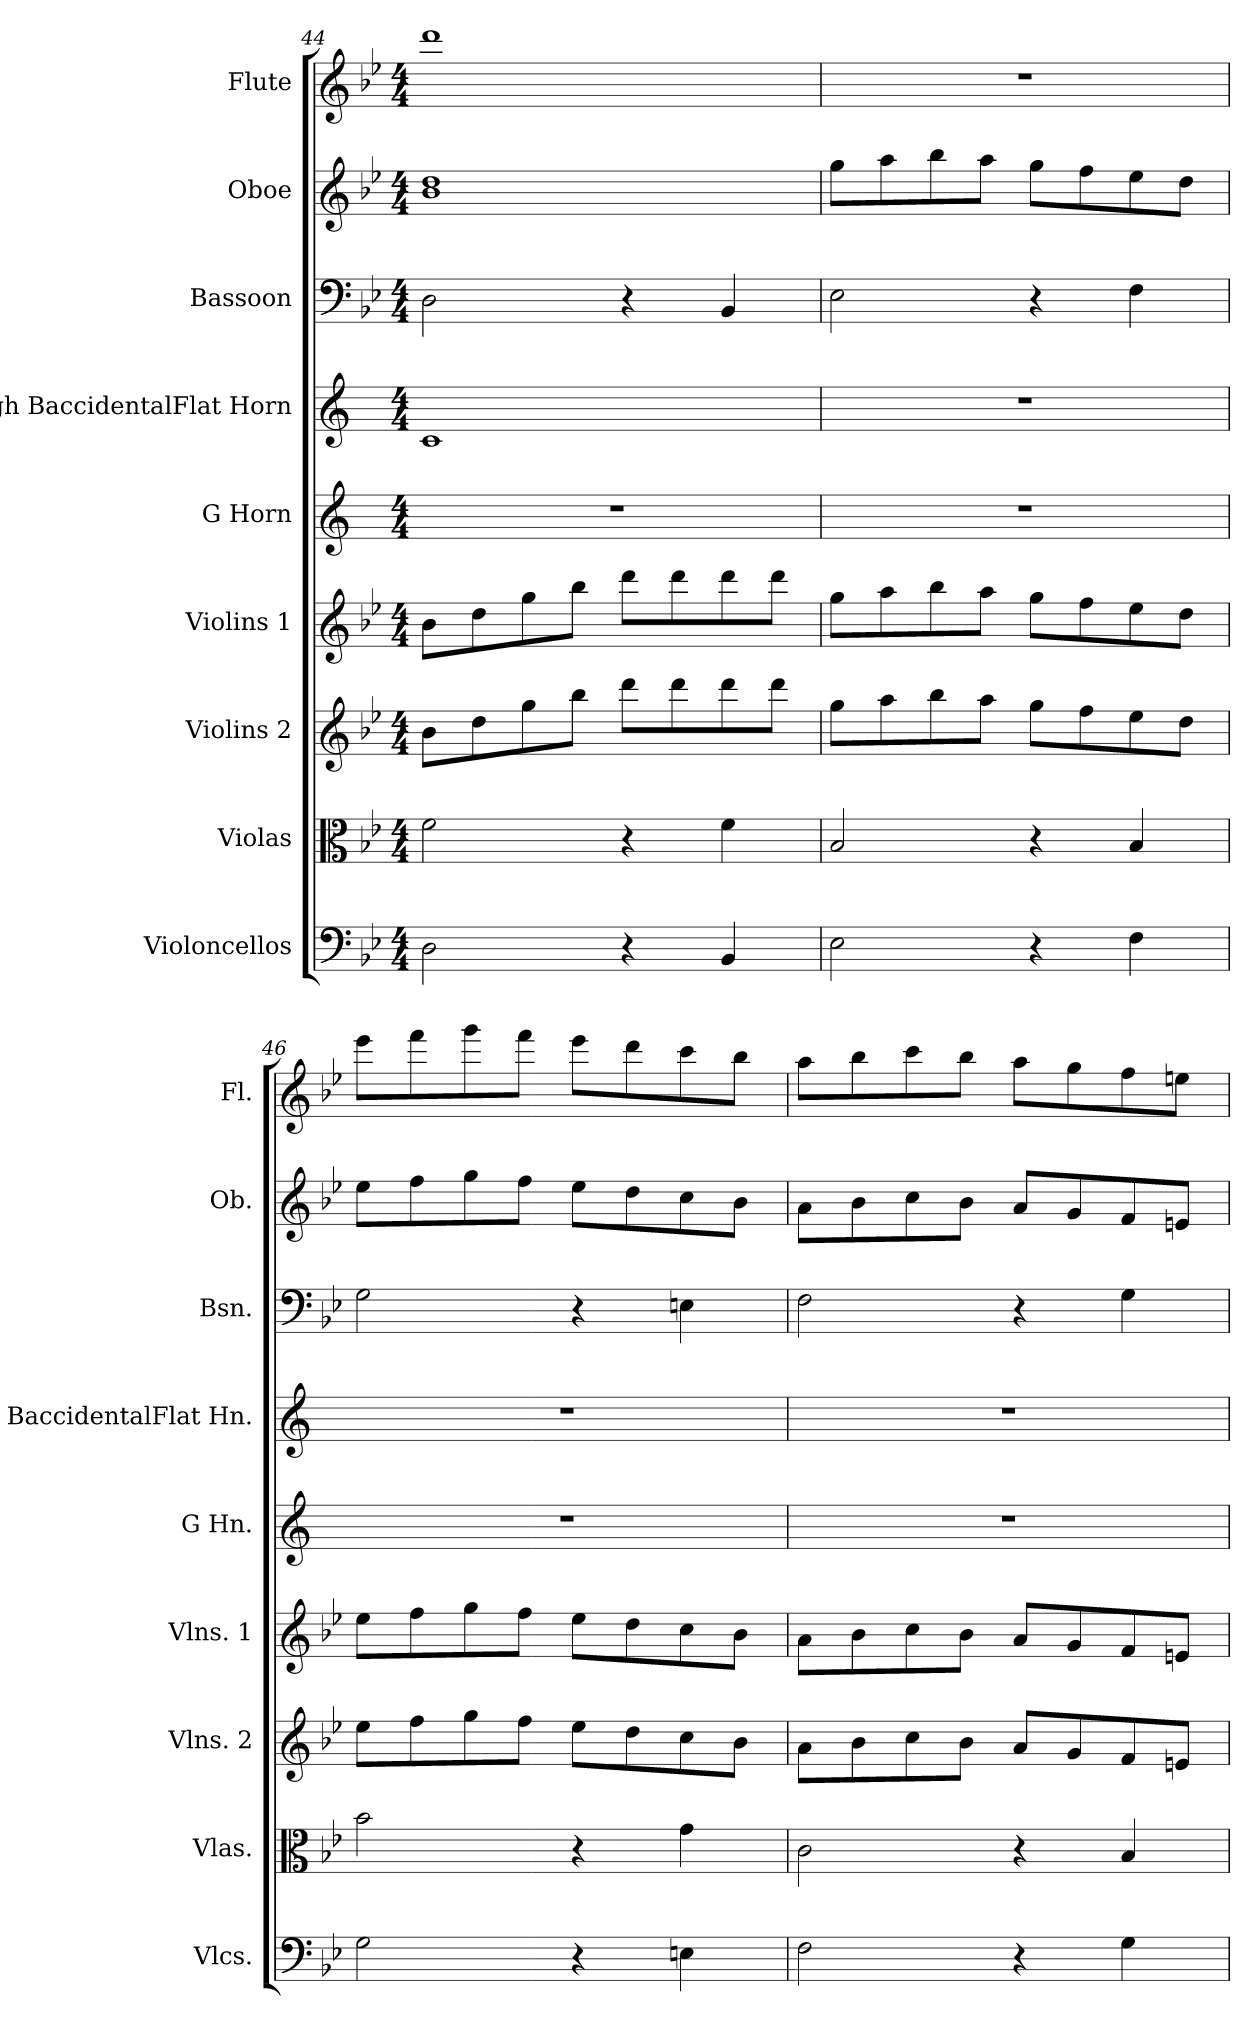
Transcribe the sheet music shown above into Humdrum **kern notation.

**kern	**kern	**kern	**kern	**kern	**kern	**kern	**kern	**kern
*part9	*part8	*part7	*part6	*part5	*part4	*part3	*part2	*part1
*staff9	*staff8	*staff7	*staff6	*staff5	*staff4	*staff3	*staff2	*staff1
*I"Violoncellos	*I"Violas	*I"Violins 2	*I"Violins 1	*I"G Horn	*I"High BaccidentalFlat Horn	*I"Bassoon	*I"Oboe	*I"Flute
*I'Vlcs.	*I'Vlas.	*I'Vlns. 2	*I'Vlns. 1	*I'G Hn.	*I'H. BaccidentalFlat Hn.	*I'Bsn.	*I'Ob.	*I'Fl.
*clefF4	*clefC3	*clefG2	*clefG2	*clefG2	*clefG2	*clefF4	*clefG2	*clefG2
*	*	*	*	*ITrd3c5	*ITrd1c2	*	*	*
*k[b-e-]	*k[b-e-]	*k[b-e-]	*k[b-e-]	*k[f#]	*k[b-e-]	*k[b-e-]	*k[b-e-]	*k[b-e-]
*M4/4	*M4/4	*M4/4	*M4/4	*M4/4	*M4/4	*M4/4	*M4/4	*M4/4
=44	=44	=44	=44	=44	=44	=44	=44	=44
2D\	2f\	8b-\L	8b-\L	1r	1B-	2D\	1b- 1dd	1ddd
.	.	8dd\	8dd\	.	.	.	.	.
.	.	8gg\	8gg\	.	.	.	.	.
.	.	8bb-\J	8bb-\J	.	.	.	.	.
4r	4r	8ddd\L	8ddd\L	.	.	4r	.	.
.	.	8ddd\	8ddd\	.	.	.	.	.
4BB-/	4f\	8ddd\	8ddd\	.	.	4BB-/	.	.
.	.	8ddd\J	8ddd\J	.	.	.	.	.
!!LO:PB:g=z
=45	=45	=45	=45	=45	=45	=45	=45	=45
2E-\	2B-/	8gg\L	8gg\L	1r	1r	2E-\	8gg\L	1r
.	.	8aa\	8aa\	.	.	.	8aa\	.
.	.	8bb-\	8bb-\	.	.	.	8bb-\	.
.	.	8aa\J	8aa\J	.	.	.	8aa\J	.
4r	4r	8gg\L	8gg\L	.	.	4r	8gg\L	.
.	.	8ff\	8ff\	.	.	.	8ff\	.
4F\	4B-/	8ee-\	8ee-\	.	.	4F\	8ee-\	.
.	.	8dd\J	8dd\J	.	.	.	8dd\J	.
=46	=46	=46	=46	=46	=46	=46	=46	=46
2G\	2b-\	8ee-\L	8ee-\L	1r	1r	2G\	8ee-\L	8eee-\L
.	.	8ff\	8ff\	.	.	.	8ff\	8fff\
.	.	8gg\	8gg\	.	.	.	8gg\	8ggg\
.	.	8ff\J	8ff\J	.	.	.	8ff\J	8fff\J
4r	4r	8ee-\L	8ee-\L	.	.	4r	8ee-\L	8eee-\L
.	.	8dd\	8dd\	.	.	.	8dd\	8ddd\
4En\	4g\	8cc\	8cc\	.	.	4En\	8cc\	8ccc\
.	.	8b-\J	8b-\J	.	.	.	8b-\J	8bb-\J
=47	=47	=47	=47	=47	=47	=47	=47	=47
2F\	2c\	8a\L	8a\L	1r	1r	2F\	8a\L	8aa\L
.	.	8b-\	8b-\	.	.	.	8b-\	8bb-\
.	.	8cc\	8cc\	.	.	.	8cc\	8ccc\
.	.	8b-\J	8b-\J	.	.	.	8b-\J	8bb-\J
4r	4r	8a/L	8a/L	.	.	4r	8a/L	8aa\L
.	.	8g/	8g/	.	.	.	8g/	8gg\
4G\	4B-/	8f/	8f/	.	.	4G\	8f/	8ff\
.	.	8en/J	8en/J	.	.	.	8en/J	8een\J
=	=	=	=	=	=	=	=	=
*-	*-	*-	*-	*-	*-	*-	*-	*-
